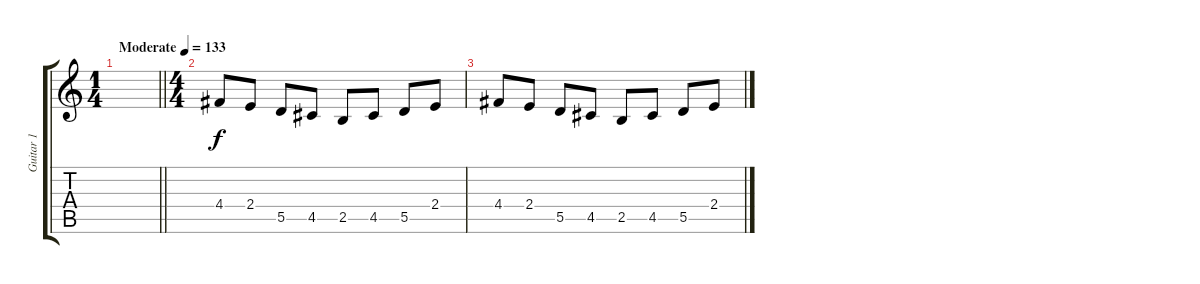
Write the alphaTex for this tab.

\track ("Guitar 1" "Guitar 1") {instrument distortionguitar}
\staff {score tabs}
\tuning (E4 B3 G3 D3 A2 D2) {hide}
\ts (1 4)
\tempo (133 "Moderate")
\clef g2
\barLineRight lightlight
\ks c
|
\ts (4 4)
4.4.8 2.4.8 5.5.8 4.5.8 2.5.8 4.5.8 5.5.8 2.4.8 |
4.4.8 2.4.8 5.5.8 4.5.8 2.5.8 4.5.8 5.5.8 2.4.8
